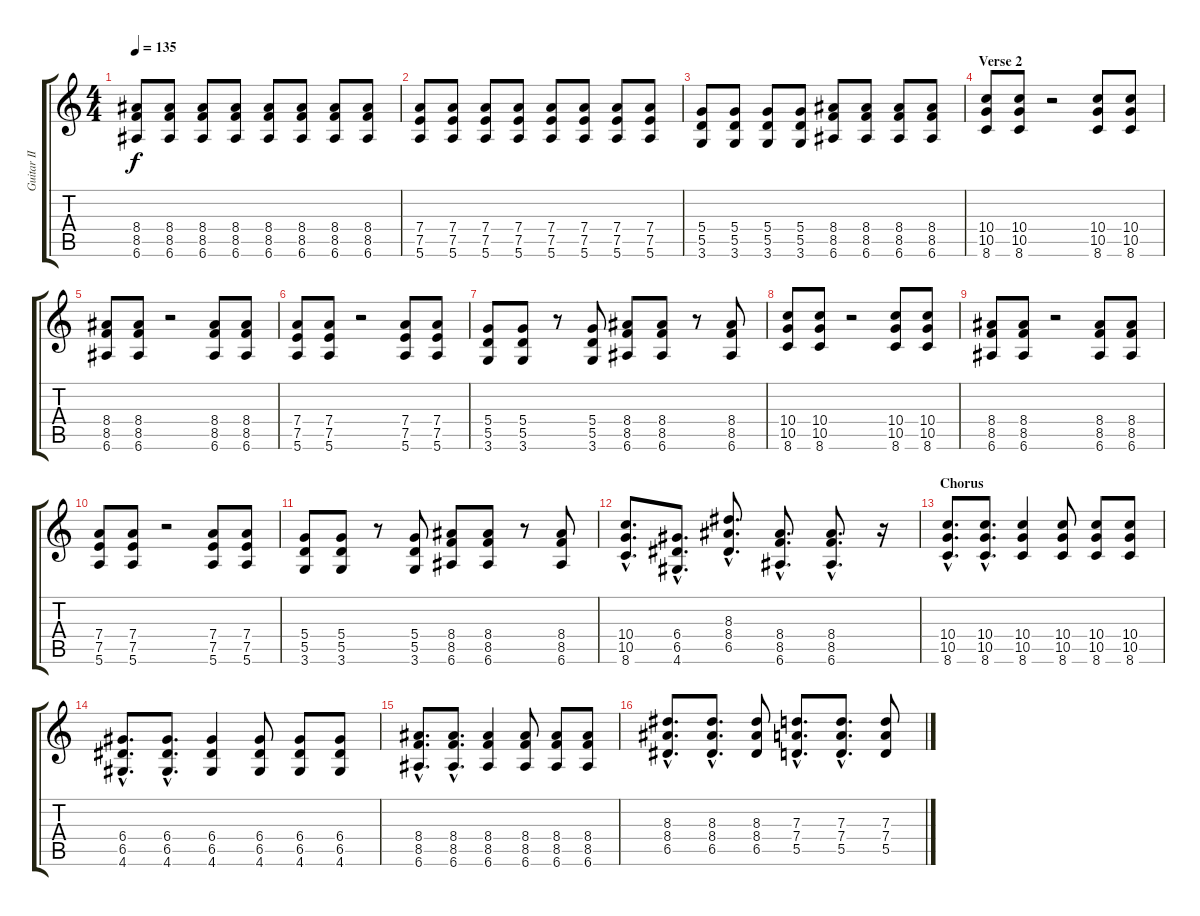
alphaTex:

\track ("Guitar II" "Guitar II") {instrument distortionguitar}
\staff {score tabs}
\tuning (E4 B3 G3 D3 A2 E2) {hide}
\ts (4 4)
\tempo 135
\clef g2
\ks c
(8.4 8.5 6.6).8{dy f} (8.4 8.5 6.6).8 (8.4 8.5 6.6).8 (8.4 8.5 6.6).8 (8.4 8.5 6.6).8 (8.4 8.5 6.6).8 (8.4 8.5 6.6).8 (8.4 8.5 6.6).8 |
(7.4 7.5 5.6).8 (7.4 7.5 5.6).8 (7.4 7.5 5.6).8 (7.4 7.5 5.6).8 (7.4 7.5 5.6).8 (7.4 7.5 5.6).8 (7.4 7.5 5.6).8 (7.4 7.5 5.6).8 |
(5.4 5.5 3.6).8 (5.4 5.5 3.6).8 (5.4 5.5 3.6).8 (5.4 5.5 3.6).8 (8.4 8.5 6.6).8 (8.4 8.5 6.6).8 (8.4 8.5 6.6).8 (8.4 8.5 6.6).8 |
\section ("" "Verse 2")
(10.4 10.5 8.6).8 (10.4 10.5 8.6).8 r.2 (10.4 10.5 8.6).8 (10.4 10.5 8.6).8 |
(8.4 8.5 6.6).8 (8.4 8.5 6.6).8 r.2 (8.4 8.5 6.6).8 (8.4 8.5 6.6).8 |
(7.4 7.5 5.6).8 (7.4 7.5 5.6).8 r.2 (7.4 7.5 5.6).8 (7.4 7.5 5.6).8 |
(5.4 5.5 3.6).8 (5.4 5.5 3.6).8 r.8 (5.4 5.5 3.6).8 (8.4 8.5 6.6).8 (8.4 8.5 6.6).8 r.8 (8.4 8.5 6.6).8 |
(10.4 10.5 8.6).8 (10.4 10.5 8.6).8 r.2 (10.4 10.5 8.6).8 (10.4 10.5 8.6).8 |
(8.4 8.5 6.6).8 (8.4 8.5 6.6).8 r.2 (8.4 8.5 6.6).8 (8.4 8.5 6.6).8 |
(7.4 7.5 5.6).8 (7.4 7.5 5.6).8 r.2 (7.4 7.5 5.6).8 (7.4 7.5 5.6).8 |
(5.4 5.5 3.6).8 (5.4 5.5 3.6).8 r.8 (5.4 5.5 3.6).8 (8.4 8.5 6.6).8 (8.4 8.5 6.6).8 r.8 (8.4 8.5 6.6).8 |
(10.4{hac} 10.5{hac} 8.6{hac}).8{d} (6.4{hac} 6.5{hac} 4.6{hac}).8{d} (8.3{hac} 8.4{hac} 6.5{hac}).8{d} (8.4{hac} 8.5{hac} 6.6{hac}).8{d} (8.4{hac} 8.5{hac} 6.6{hac}).8{d} r.16 |
\section ("" "Chorus")
(10.4{hac} 10.5{hac} 8.6{hac}).8{d} (10.4{hac} 10.5{hac} 8.6{hac}).8{d} (10.4 10.5 8.6).4 (10.4 10.5 8.6).8 (10.4 10.5 8.6).8 (10.4 10.5 8.6).8 |
(6.4{hac} 6.5{hac} 4.6{hac}).8{d} (6.4{hac} 6.5{hac} 4.6{hac}).8{d} (6.4 6.5 4.6).4 (6.4 6.5 4.6).8 (6.4 6.5 4.6).8 (6.4 6.5 4.6).8 |
(8.4{hac} 8.5{hac} 6.6{hac}).8{d} (8.4{hac} 8.5{hac} 6.6{hac}).8{d} (8.4 8.5 6.6).4 (8.4 8.5 6.6).8 (8.4 8.5 6.6).8 (8.4 8.5 6.6).8 |
(8.3{hac} 8.4{hac} 6.5{hac}).8{d} (8.3{hac} 8.4{hac} 6.5{hac}).8{d} (8.3 8.4 6.5).8 (7.3{hac} 7.4{hac} 5.5{hac}).8{d} (7.3{hac} 7.4{hac} 5.5{hac}).8{d} (7.3 7.4 5.5).8
